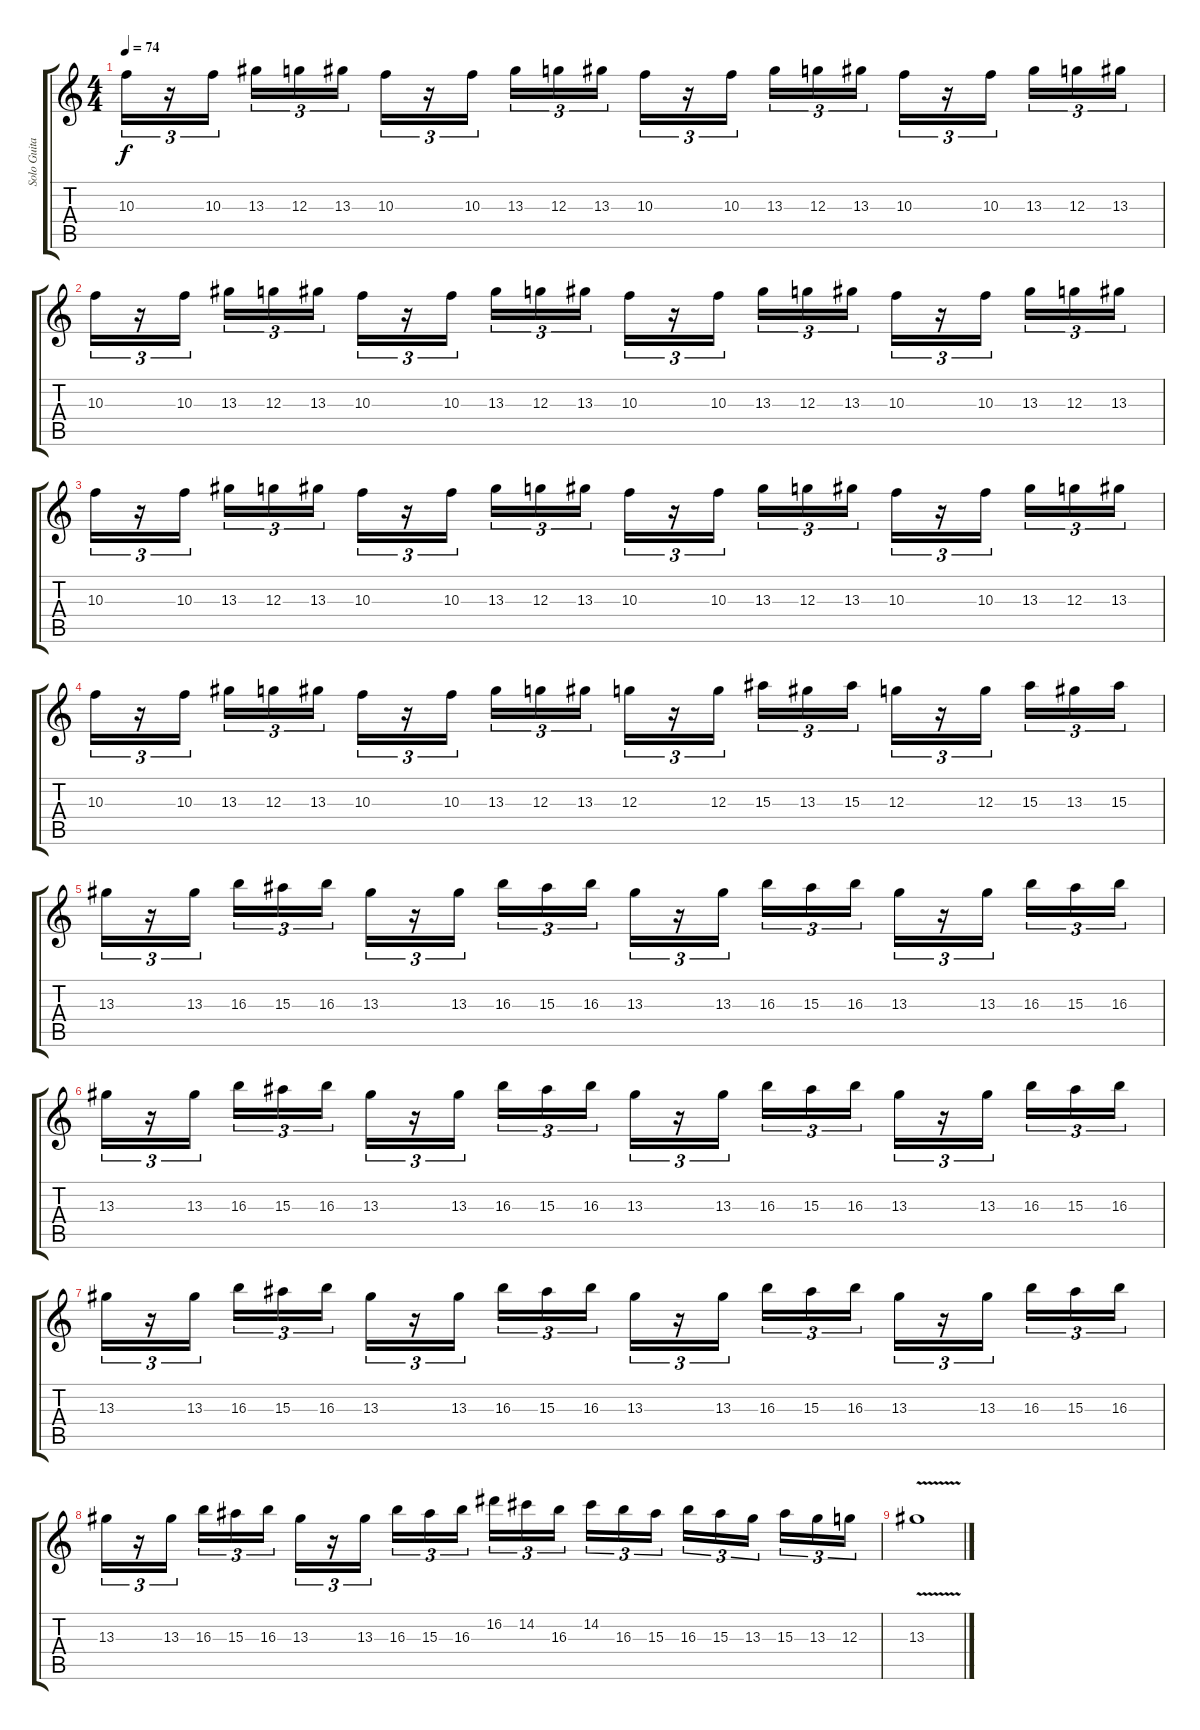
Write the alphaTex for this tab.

\track ("Solo Guitar" "Solo Guita") {instrument distortionguitar}
\staff {score tabs}
\tuning (E4 B3 G3 D3 A2 E2) {hide}
\ts (4 4)
\tempo 74
\clef g2
\ks c
10.3.16{tu (3 2) dy f} r.16{tu (3 2)} 10.3.16{tu (3 2)} 13.3.16{tu (3 2)} 12.3.16{tu (3 2)} 13.3.16{tu (3 2)} 10.3.16{tu (3 2)} r.16{tu (3 2)} 10.3.16{tu (3 2)} 13.3.16{tu (3 2)} 12.3.16{tu (3 2)} 13.3.16{tu (3 2)} 10.3.16{tu (3 2)} r.16{tu (3 2)} 10.3.16{tu (3 2)} 13.3.16{tu (3 2)} 12.3.16{tu (3 2)} 13.3.16{tu (3 2)} 10.3.16{tu (3 2)} r.16{tu (3 2)} 10.3.16{tu (3 2)} 13.3.16{tu (3 2)} 12.3.16{tu (3 2)} 13.3.16{tu (3 2)} |
10.3.16{tu (3 2)} r.16{tu (3 2)} 10.3.16{tu (3 2)} 13.3.16{tu (3 2)} 12.3.16{tu (3 2)} 13.3.16{tu (3 2)} 10.3.16{tu (3 2)} r.16{tu (3 2)} 10.3.16{tu (3 2)} 13.3.16{tu (3 2)} 12.3.16{tu (3 2)} 13.3.16{tu (3 2)} 10.3.16{tu (3 2)} r.16{tu (3 2)} 10.3.16{tu (3 2)} 13.3.16{tu (3 2)} 12.3.16{tu (3 2)} 13.3.16{tu (3 2)} 10.3.16{tu (3 2)} r.16{tu (3 2)} 10.3.16{tu (3 2)} 13.3.16{tu (3 2)} 12.3.16{tu (3 2)} 13.3.16{tu (3 2)} |
10.3.16{tu (3 2)} r.16{tu (3 2)} 10.3.16{tu (3 2)} 13.3.16{tu (3 2)} 12.3.16{tu (3 2)} 13.3.16{tu (3 2)} 10.3.16{tu (3 2)} r.16{tu (3 2)} 10.3.16{tu (3 2)} 13.3.16{tu (3 2)} 12.3.16{tu (3 2)} 13.3.16{tu (3 2)} 10.3.16{tu (3 2)} r.16{tu (3 2)} 10.3.16{tu (3 2)} 13.3.16{tu (3 2)} 12.3.16{tu (3 2)} 13.3.16{tu (3 2)} 10.3.16{tu (3 2)} r.16{tu (3 2)} 10.3.16{tu (3 2)} 13.3.16{tu (3 2)} 12.3.16{tu (3 2)} 13.3.16{tu (3 2)} |
10.3.16{tu (3 2)} r.16{tu (3 2)} 10.3.16{tu (3 2)} 13.3.16{tu (3 2)} 12.3.16{tu (3 2)} 13.3.16{tu (3 2)} 10.3.16{tu (3 2)} r.16{tu (3 2)} 10.3.16{tu (3 2)} 13.3.16{tu (3 2)} 12.3.16{tu (3 2)} 13.3.16{tu (3 2)} 12.3.16{tu (3 2)} r.16{tu (3 2)} 12.3.16{tu (3 2)} 15.3.16{tu (3 2)} 13.3.16{tu (3 2)} 15.3.16{tu (3 2)} 12.3.16{tu (3 2)} r.16{tu (3 2)} 12.3.16{tu (3 2)} 15.3.16{tu (3 2)} 13.3.16{tu (3 2)} 15.3.16{tu (3 2)} |
13.3.16{tu (3 2)} r.16{tu (3 2)} 13.3.16{tu (3 2)} 16.3.16{tu (3 2)} 15.3.16{tu (3 2)} 16.3.16{tu (3 2)} 13.3.16{tu (3 2)} r.16{tu (3 2)} 13.3.16{tu (3 2)} 16.3.16{tu (3 2)} 15.3.16{tu (3 2)} 16.3.16{tu (3 2)} 13.3.16{tu (3 2)} r.16{tu (3 2)} 13.3.16{tu (3 2)} 16.3.16{tu (3 2)} 15.3.16{tu (3 2)} 16.3.16{tu (3 2)} 13.3.16{tu (3 2)} r.16{tu (3 2)} 13.3.16{tu (3 2)} 16.3.16{tu (3 2)} 15.3.16{tu (3 2)} 16.3.16{tu (3 2)} |
13.3.16{tu (3 2)} r.16{tu (3 2)} 13.3.16{tu (3 2)} 16.3.16{tu (3 2)} 15.3.16{tu (3 2)} 16.3.16{tu (3 2)} 13.3.16{tu (3 2)} r.16{tu (3 2)} 13.3.16{tu (3 2)} 16.3.16{tu (3 2)} 15.3.16{tu (3 2)} 16.3.16{tu (3 2)} 13.3.16{tu (3 2)} r.16{tu (3 2)} 13.3.16{tu (3 2)} 16.3.16{tu (3 2)} 15.3.16{tu (3 2)} 16.3.16{tu (3 2)} 13.3.16{tu (3 2)} r.16{tu (3 2)} 13.3.16{tu (3 2)} 16.3.16{tu (3 2)} 15.3.16{tu (3 2)} 16.3.16{tu (3 2)} |
13.3.16{tu (3 2)} r.16{tu (3 2)} 13.3.16{tu (3 2)} 16.3.16{tu (3 2)} 15.3.16{tu (3 2)} 16.3.16{tu (3 2)} 13.3.16{tu (3 2)} r.16{tu (3 2)} 13.3.16{tu (3 2)} 16.3.16{tu (3 2)} 15.3.16{tu (3 2)} 16.3.16{tu (3 2)} 13.3.16{tu (3 2)} r.16{tu (3 2)} 13.3.16{tu (3 2)} 16.3.16{tu (3 2)} 15.3.16{tu (3 2)} 16.3.16{tu (3 2)} 13.3.16{tu (3 2)} r.16{tu (3 2)} 13.3.16{tu (3 2)} 16.3.16{tu (3 2)} 15.3.16{tu (3 2)} 16.3.16{tu (3 2)} |
13.3.16{tu (3 2)} r.16{tu (3 2)} 13.3.16{tu (3 2)} 16.3.16{tu (3 2)} 15.3.16{tu (3 2)} 16.3.16{tu (3 2)} 13.3.16{tu (3 2)} r.16{tu (3 2)} 13.3.16{tu (3 2)} 16.3.16{tu (3 2)} 15.3.16{tu (3 2)} 16.3.16{tu (3 2)} 16.2.16{tu (3 2)} 14.2.16{tu (3 2)} 16.3.16{tu (3 2)} 14.2.16{tu (3 2)} 16.3.16{tu (3 2)} 15.3.16{tu (3 2)} 16.3.16{tu (3 2)} 15.3.16{tu (3 2)} 13.3.16{tu (3 2)} 15.3.16{tu (3 2)} 13.3.16{tu (3 2)} 12.3.16{tu (3 2)} |
13.3{v}.1
